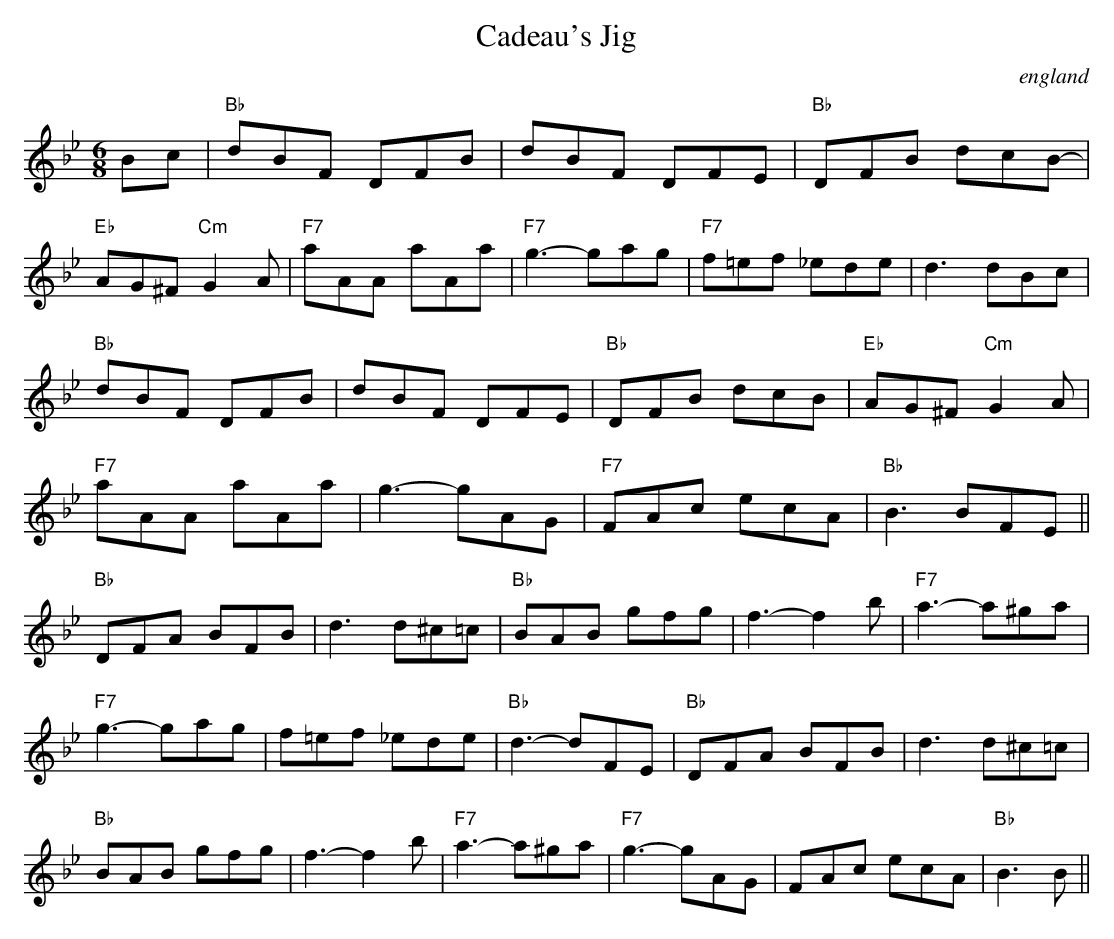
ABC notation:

X:1
T:Cadeau's Jig
O:england
M:6/8
K:Bb
B-c|"Bb"dBF DFB-|dBF DFE-|"Bb"DFB dcB-|
"Eb"AG^F "Cm"G2A|"F7"aAA aAa|"F7"g3 -ga-g|"F7"f=ef _ede-|d3 dB-c|
"Bb"dBF DFB-|dBF DFE-|"Bb"DFB dcB-|"Eb"AG^F "Cm"G2A|
"F7"aAA aAa|g3 -gA-G|"F7"FAc -ecA-|"Bb"B3 BF-E||
"Bb"D-FA BFB-|d3 d^c=c|"Bb"B-AB gfg|f3 -f2b|"F7"a3 -a^ga|
"F7"g3 -gag|f=ef _ede|"Bb"d3 -dF-E|"Bb"D-FA BFB-|d3 d^c=c|
"Bb"B-AB gfg|f3 -f2b|"F7"a3 -a^ga|"F7"g3 -gAG|F-Ac ecA-|"Bb"B3 B||
